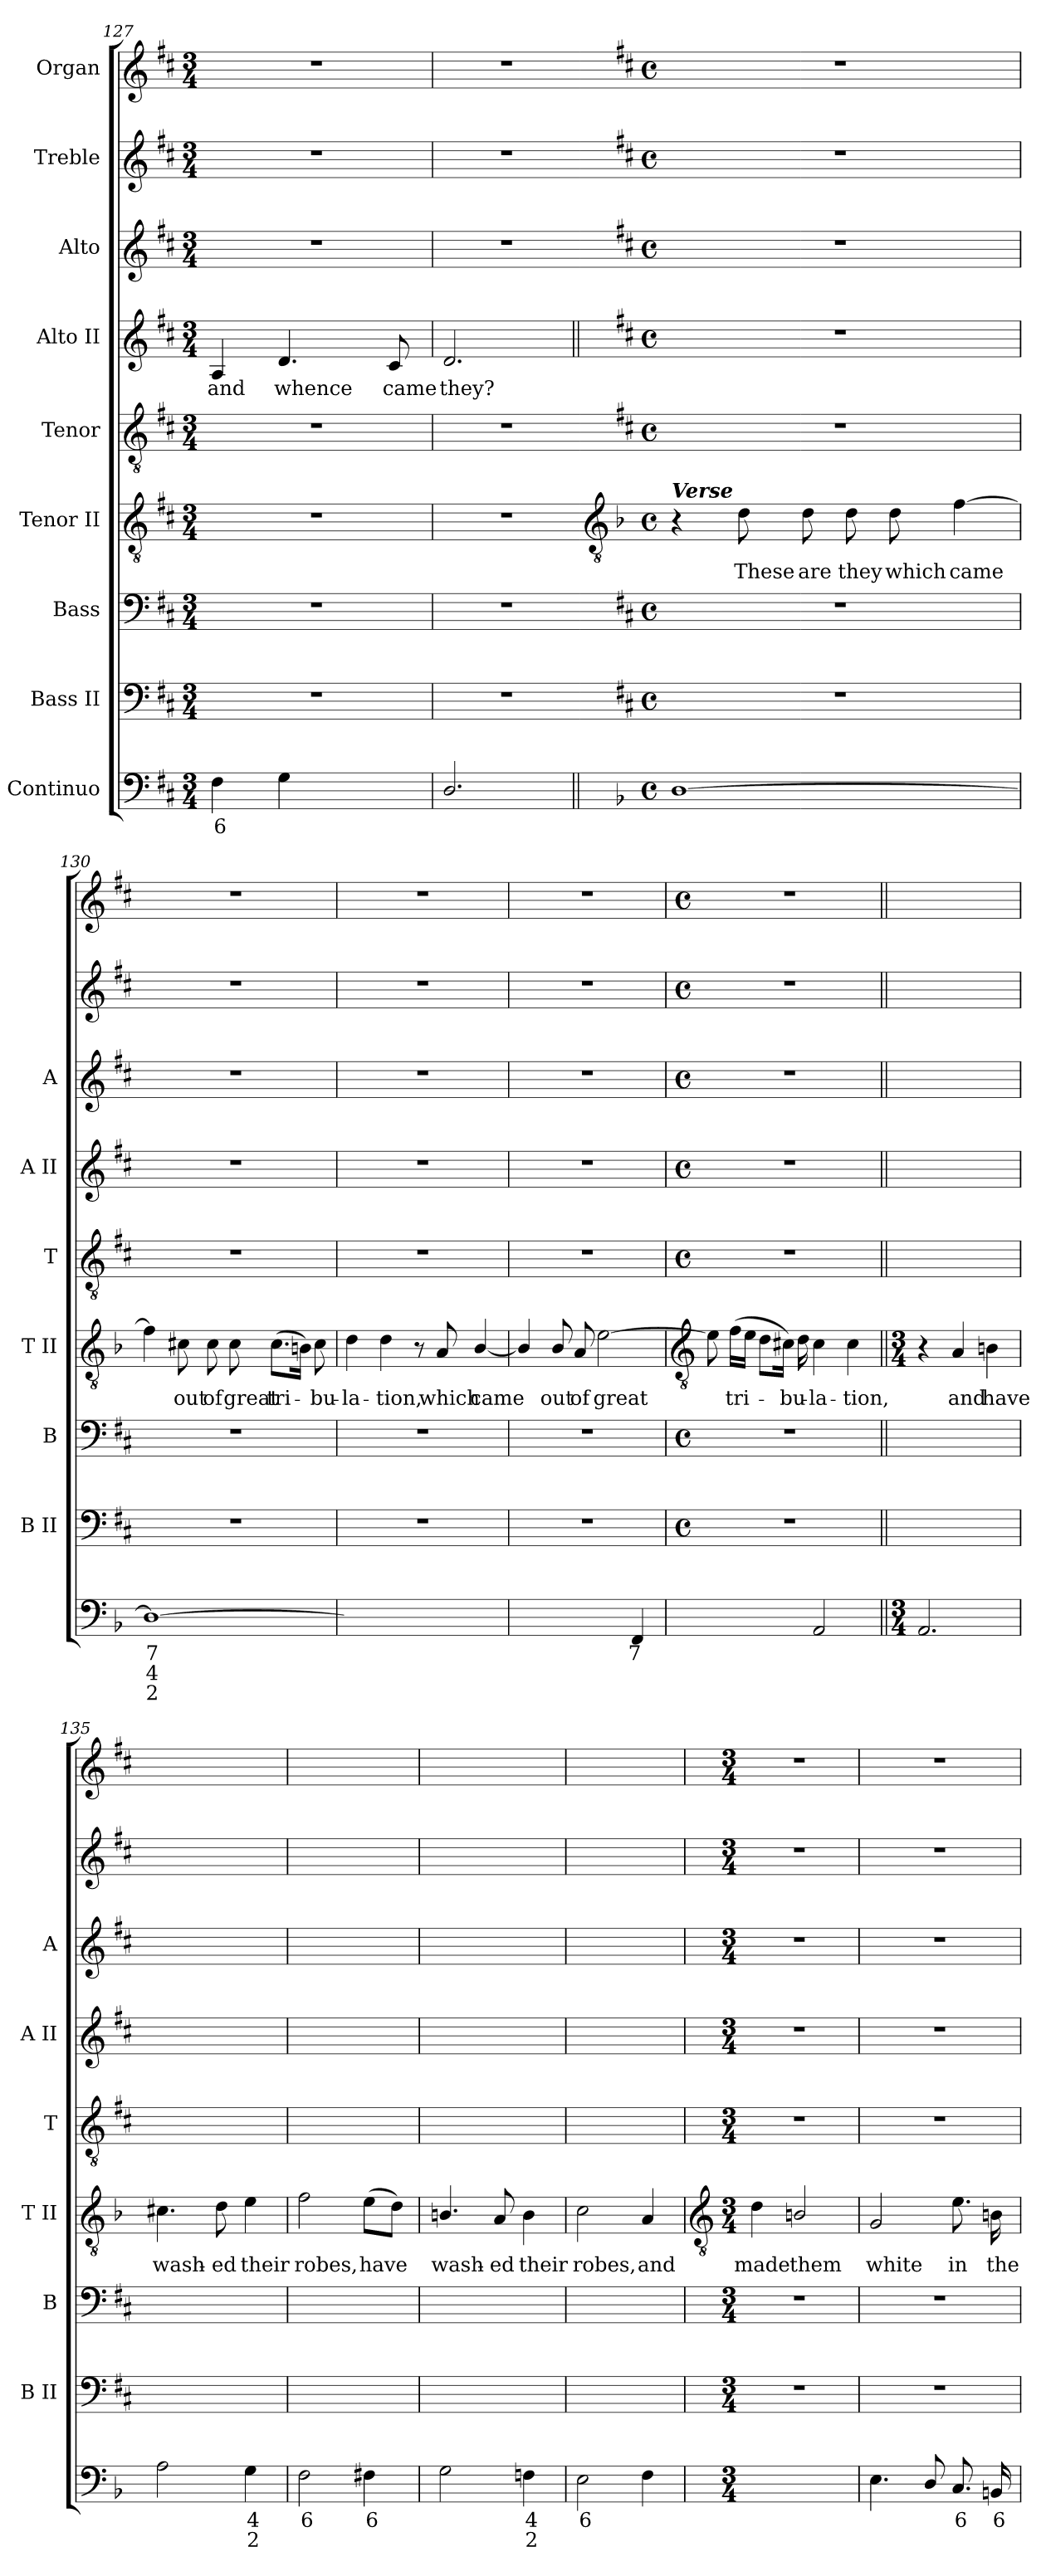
**kern	**text	**text	**text	**kern	**kern	**kern	**text	**kern	**kern	**text	**kern	**kern	**kern
*part9	*part9	*part9	*part9	*part8	*part7	*part6	*part6	*part5	*part4	*part4	*part3	*part2	*part1
*staff9	*staff9	*staff9	*staff9	*staff8	*staff7	*staff6	*staff6	*staff5	*staff4	*staff4	*staff3	*staff2	*staff1
*I"Continuo	*	*	*	*I"Bass II	*I"Bass	*I"Tenor II	*	*I"Tenor	*I"Alto II	*	*I"Alto	*I"Treble	*I"Organ
*	*	*	*	*I'B II	*I'B	*I'T II	*	*I'T	*I'A II	*	*I'A	*	*
*clefF4	*	*	*	*clefF4	*clefF4	*clefGv2	*	*clefGv2	*clefG2	*	*clefG2	*clefG2	*clefG2
*k[f#c#]	*	*	*	*k[f#c#]	*k[f#c#]	*k[f#c#]	*	*k[f#c#]	*k[f#c#]	*	*k[f#c#]	*k[f#c#]	*k[f#c#]
*D:	*	*	*	*D:	*D:	*D:	*	*D:	*D:	*	*D:	*D:	*D:
*M3/4	*	*	*	*M3/4	*M3/4	*M3/4	*	*M3/4	*M3/4	*	*M3/4	*M3/4	*M3/4
=127	=127	=127	=127	=127	=127	=127	=127	=127	=127	=127	=127	=127	=127
!	!LO:LY:b	!	!	!	!	!	!	!	!	!LO:LY:b	!	!	!
4F#	6	.	.	2.r	2.r	2.r	.	2.r	4A	and	2.r	2.r	2.r
!	!	!	!	!	!	!	!	!	!	!LO:LY:b	!	!	!
4G	.	.	.	.	.	.	.	.	4.d	whence	.	.	.
!	!LO:LY:b	!	!	!	!	!	!	!	!	!	!	!	!
[8Ayy	4	.	.	.	.	.	.	.	.	.	.	.	.
!	!LO:LY:b	!	!	!	!	!	!	!	!	!LO:LY:b	!	!	!
8ALyy]	3	.	.	.	.	.	.	.	8c#	came	.	.	.
=128	=128	=128	=128	=128	=128	=128	=128	=128	=128	=128	=128	=128	=128
!	!	!	!	!	!	!	!	!	!	!LO:LY:b	!	!	!
2.D/	.	.	.	2.r	2.r	2.r	.	2.r	2.d	they?	2.r	2.r	2.r
!!LO:LB:g=z
=129||	=129	=129	=129	=129	=129	=129	=129	=129	=129||	=129	=129	=129	=129
*	*	*	*	*	*	*clefGv2	*	*	*	*	*	*	*
*k[b-]	*	*	*	*	*	*k[b-]	*	*	*	*	*	*	*
*F:	*	*	*	*	*	*F:	*	*	*	*	*	*	*
*M4/4	*	*	*	*M4/4	*M4/4	*M4/4	*	*M4/4	*M4/4	*	*M4/4	*M4/4	*M4/4
*met(c)	*	*	*	*met(c)	*met(c)	*met(c)	*	*met(c)	*met(c)	*	*met(c)	*met(c)	*met(c)
!	!	!	!	!	!	!LO:TX:a:Bi:t=Verse	!	!	!	!	!	!	!
[1D	.	.	.	1r	1r	4r	.	1r	1r	.	1r	1r	1r
!	!	!	!	!	!	!	!LO:LY:b	!	!	!	!	!	!
.	.	.	.	.	.	8d	These	.	.	.	.	.	.
!	!	!	!	!	!	!	!LO:LY:b	!	!	!	!	!	!
.	.	.	.	.	.	8d	are	.	.	.	.	.	.
!	!	!	!	!	!	!	!LO:LY:b	!	!	!	!	!	!
.	.	.	.	.	.	8d	they	.	.	.	.	.	.
!	!	!	!	!	!	!	!LO:LY:b	!	!	!	!	!	!
.	.	.	.	.	.	8d	which	.	.	.	.	.	.
!	!	!	!	!	!	!	!LO:LY:b	!	!	!	!	!	!
.	.	.	.	.	.	[4f	came	.	.	.	.	.	.
=130	=130	=130	=130	=130	=130	=130	=130	=130	=130	=130	=130	=130	=130
!	!LO:LY:b	!LO:LY:b	!LO:LY:b	!	!	!	!	!	!	!	!	!	!
1D_	7	4	2	1r	1r	4f]	.	1r	1r	.	1r	1r	1r
!	!	!	!	!	!	!	!LO:LY:b	!	!	!	!	!	!
.	.	.	.	.	.	8c#X	out	.	.	.	.	.	.
!	!	!	!	!	!	!	!LO:LY:b	!	!	!	!	!	!
.	.	.	.	.	.	8c#	of	.	.	.	.	.	.
!	!	!	!	!	!	!	!LO:LY:b	!	!	!	!	!	!
.	.	.	.	.	.	8c#	great	.	.	.	.	.	.
!	!	!	!	!	!	!	!LO:LY:b	!	!	!	!	!	!
.	.	.	.	.	.	(>8.c#L	tri-	.	.	.	.	.	.
.	.	.	.	.	.	16BnJ)	.	.	.	.	.	.	.
!	!	!	!	!	!	!	!LO:LY:b	!	!	!	!	!	!
.	.	.	.	.	.	8c#	bu-	.	.	.	.	.	.
=131	=131	=131	=131	=131	=131	=131	=131	=131	=131	=131	=131	=131	=131
!	!LO:LY:b	!LO:LY:b	!	!	!	!	!LO:LY:b	!	!	!	!	!	!
2Dyy_	8	3	.	1r	1r	4d	-la-	1r	1r	.	1r	1r	1r
!	!	!	!	!	!	!	!LO:LY:b	!	!	!	!	!	!
.	.	.	.	.	.	4d	-tion,	.	.	.	.	.	.
!	!LO:LY:b	!	!	!	!	!	!	!	!	!	!	!	!
2Dyy]	6	.	.	.	.	8r	.	.	.	.	.	.	.
!	!	!	!	!	!	!	!LO:LY:b	!	!	!	!	!	!
.	.	.	.	.	.	8A	which	.	.	.	.	.	.
!	!	!	!	!	!	!	!LO:LY:b	!	!	!	!	!	!
.	.	.	.	.	.	[4B-/	came	.	.	.	.	.	.
=132	=132	=132	=132	=132	=132	=132	=132	=132	=132	=132	=132	=132	=132
!	!LO:LY:b	!	!	!	!	!	!	!	!	!	!	!	!
[4Cyy	7	.	.	1r	1r	4B-/]	.	1r	1r	.	1r	1r	1r
!	!LO:LY:b	!	!	!	!	!	!LO:LY:b	!	!	!	!	!	!
2Cyy]	6	.	.	.	.	8B-/	out	.	.	.	.	.	.
!	!	!	!	!	!	!	!LO:LY:b	!	!	!	!	!	!
.	.	.	.	.	.	8A	of	.	.	.	.	.	.
!	!	!	!	!	!	!	!LO:LY:b	!	!	!	!	!	!
.	.	.	.	.	.	[2e	great	.	.	.	.	.	.
!	!LO:LY:b	!	!	!	!	!	!	!	!	!	!	!	!
4FF	7	.	.	.	.	.	.	.	.	.	.	.	.
!!LO:LB:g=z
=133	=133	=133	=133	=133	=133	=133	=133	=133	=133	=133	=133	=133	=133
*	*	*	*	*	*	*clefGv2	*	*	*	*	*	*	*
*	*	*	*	*M4/4	*M4/4	*	*	*M4/4	*M4/4	*	*M4/4	*M4/4	*M4/4
*	*	*	*	*met(c)	*met(c)	*	*	*met(c)	*met(c)	*	*met(c)	*met(c)	*met(c)
!	!LO:LY:b	!LO:LY:b	!	!	!	!	!	!	!	!	!	!	!
[8BB-yy	7	4	.	1r	1r	8e]	.	1r	1r	.	1r	1r	1r
!	!	!LO:LY:b	!	!	!	!	!LO:LY:b	!	!	!	!	!	!
8BB-yy_	.	3	.	.	.	(>16fLL	tri-	.	.	.	.	.	.
.	.	.	.	.	.	16eJJ	.	.	.	.	.	.	.
!	!LO:LY:b	!	!	!	!	!	!	!	!	!	!	!	!
4BB-yy]	6	.	.	.	.	8dL	.	.	.	.	.	.	.
.	.	.	.	.	.	16c#XJ)	.	.	.	.	.	.	.
!	!	!	!	!	!	!	!LO:LY:b	!	!	!	!	!	!
.	.	.	.	.	.	16d	bu-	.	.	.	.	.	.
!	!	!	!	!	!	!	!LO:LY:b	!	!	!	!	!	!
2AA	.	.	.	.	.	4c#	-la-	.	.	.	.	.	.
!	!	!	!	!	!	!	!LO:LY:b	!	!	!	!	!	!
.	.	.	.	.	.	4c#	-tion,	.	.	.	.	.	.
=134||	=134||	=134||	=134||	=134||	=134||	=134||	=134||	=134||	=134||	=134||	=134||	=134||	=134||
*M3/4	*	*	*	*	*	*M3/4	*	*	*	*	*	*	*
2.AA	.	.	.	2.r	2.r	4r	.	2.r	2.r	.	2.r	2.r	2.r
!	!	!	!	!	!	!	!LO:LY:b	!	!	!	!	!	!
.	.	.	.	.	.	4A	and	.	.	.	.	.	.
!	!	!	!	!	!	!	!LO:LY:b	!	!	!	!	!	!
.	.	.	.	.	.	4Bn	have	.	.	.	.	.	.
=135	=135	=135	=135	=135	=135	=135	=135	=135	=135	=135	=135	=135	=135
!	!	!	!	!	!	!	!LO:LY:b	!	!	!	!	!	!
2A	.	.	.	2.r	2.r	4.c#X	wash-	2.r	2.r	.	2.r	2.r	2.r
!	!	!	!	!	!	!	!LO:LY:b	!	!	!	!	!	!
.	.	.	.	.	.	8d	-ed	.	.	.	.	.	.
!	!LO:LY:b	!LO:LY:b	!	!	!	!	!LO:LY:b	!	!	!	!	!	!
4G	4	2	.	.	.	4e	their	.	.	.	.	.	.
=136	=136	=136	=136	=136	=136	=136	=136	=136	=136	=136	=136	=136	=136
!	!LO:LY:b	!	!	!	!	!	!LO:LY:b	!	!	!	!	!	!
2F	6	.	.	2.r	2.r	2f	robes,	2.r	2.r	.	2.r	2.r	2.r
!	!LO:LY:b	!	!	!	!	!	!LO:LY:b	!	!	!	!	!	!
4F#X	6	.	.	.	.	(>8eL	have	.	.	.	.	.	.
.	.	.	.	.	.	8dJ)	.	.	.	.	.	.	.
=137	=137	=137	=137	=137	=137	=137	=137	=137	=137	=137	=137	=137	=137
!	!	!	!	!	!	!	!LO:LY:b	!	!	!	!	!	!
2G	.	.	.	2.r	2.r	4.Bn/	wash-	2.r	2.r	.	2.r	2.r	2.r
!	!	!	!	!	!	!	!LO:LY:b	!	!	!	!	!	!
.	.	.	.	.	.	8A	-ed	.	.	.	.	.	.
!	!LO:LY:b	!LO:LY:b	!	!	!	!	!LO:LY:b	!	!	!	!	!	!
4Fn	4	2	.	.	.	4B	their	.	.	.	.	.	.
=138	=138	=138	=138	=138	=138	=138	=138	=138	=138	=138	=138	=138	=138
!	!LO:LY:b	!	!	!	!	!	!LO:LY:b	!	!	!	!	!	!
2E	6	.	.	2.r	2.r	2c	robes,	2.r	2.r	.	2.r	2.r	2.r
!	!	!	!	!	!	!	!LO:LY:b	!	!	!	!	!	!
4F	.	.	.	.	.	4A	and	.	.	.	.	.	.
!!LO:LB:g=z
=139	=139	=139	=139	=139	=139	=139	=139	=139	=139	=139	=139	=139	=139
*	*	*	*	*	*	*clefGv2	*	*	*	*	*	*	*
*M3/4	*	*	*	*M3/4	*M3/4	*M3/4	*	*M3/4	*M3/4	*	*M3/4	*M3/4	*M3/4
!	!LO:LY:b	!	!	!	!	!	!LO:LY:b	!	!	!	!	!	!
[4Dyy	5	.	.	2.r	2.r	4d	made	2.r	2.r	.	2.r	2.r	2.r
!	!LO:LY:b	!	!	!	!	!	!LO:LY:b	!	!	!	!	!	!
2Dyy]	6	.	.	.	.	2Bn/	them	.	.	.	.	.	.
=140	=140	=140	=140	=140	=140	=140	=140	=140	=140	=140	=140	=140	=140
!	!	!	!	!	!	!	!LO:LY:b	!	!	!	!	!	!
4.E	.	.	.	2.r	2.r	2G	white	2.r	2.r	.	2.r	2.r	2.r
8D/	.	.	.	.	.	.	.	.	.	.	.	.	.
!	!LO:LY:b	!	!	!	!	!	!LO:LY:b	!	!	!	!	!	!
8.C	6	.	.	.	.	8.e	in	.	.	.	.	.	.
!	!LO:LY:b	!	!	!	!	!	!LO:LY:b	!	!	!	!	!	!
16BBnLL	6	.	.	.	.	16Bn	the	.	.	.	.	.	.
=	=	=	=	=	=	=	=	=	=	=	=	=	=
*-	*-	*-	*-	*-	*-	*-	*-	*-	*-	*-	*-	*-	*-
